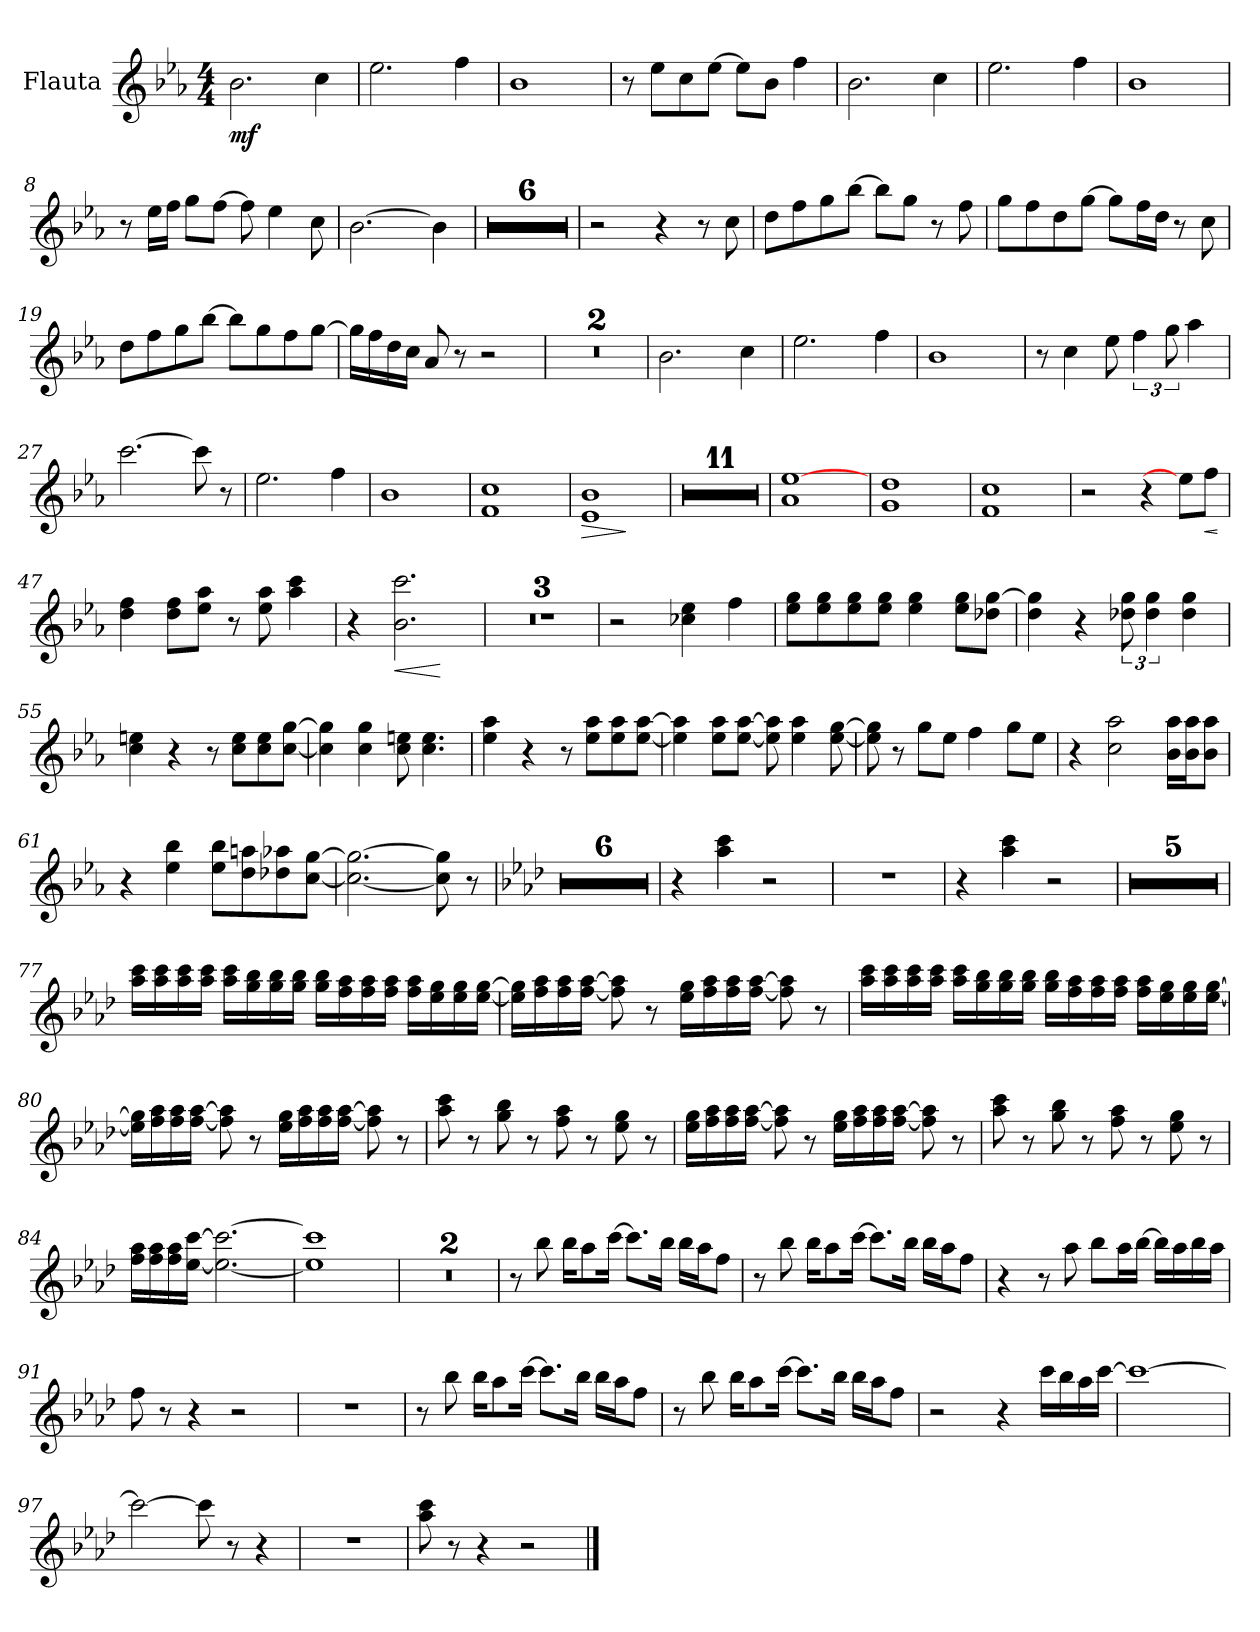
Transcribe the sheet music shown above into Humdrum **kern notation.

**kern	**dynam
*part1	*part1
*staff1	*staff1
*I"Flauta	*
*I'Fl.	*
*clefG2	*
*k[b-e-a-]	*
*M4/4	*
=1	=1
!	!LO:DY:b
2.b-\	mf
4cc\	.
=2	=2
2.ee-\	.
4ff\	.
=3	=3
1b-	.
=4	=4
8r	.
8ee-\L	.
8cc\	.
[8ee-\J	.
8ee-\L]	.
8b-\J	.
4ff\	.
=5	=5
2.b-\	.
4cc\	.
=6	=6
2.ee-\	.
4ff\	.
=7	=7
1b-	.
=8	=8
8r	.
16ee-\LL	.
16ff\JJ	.
8gg\L	.
[8ff\J	.
8ff\]	.
4ee-\	.
8cc\	.
=9	=9
[2.b-\	.
4b-\]	.
=10	=10
1r	.
=11	=11
1r	.
=12	=12
1r	.
=13	=13
1r	.
!!LO:LB:g=z
=14	=14
1r	.
=15	=15
1r	.
=16	=16
2r	.
4r	.
8r	.
8cc\	.
=17	=17
8dd\L	.
8ff\	.
8gg\	.
[8bb-\J	.
8bb-\L]	.
8gg\J	.
8r	.
8ff\	.
=18	=18
8gg\L	.
8ff\	.
8dd\	.
[8gg\J	.
8gg\L]	.
16ff\L	.
16dd\JJ	.
8r	.
8cc\	.
=19	=19
8dd\L	.
8ff\	.
8gg\	.
[8bb-\J	.
8bb-\L]	.
8gg\	.
8ff\	.
[8gg\J	.
=20	=20
16gg\LL]	.
16ff\	.
16dd\	.
16cc\JJ	.
8a-/	.
8r	.
2r	.
=21	=21
1r	.
=22	=22
1r	.
!!LO:LB:g=z
=23	=23
2.b-\	.
4cc\	.
=24	=24
2.ee-\	.
4ff\	.
=25	=25
1b-	.
=26	=26
8r	.
4cc\	.
8ee-\	.
6ff\	.
12gg\	.
4aa-\	.
=27	=27
[2.ccc\	.
8ccc\]	.
8r	.
=28	=28
2.ee-\	.
4ff\	.
=29	=29
1b-	.
=30	=30
1f 1cc	.
=31	=31
!	!LO:HP:b
1e- 1b-	>
.	]
=32	=32
1r	.
=33	=33
1r	.
=34	=34
1r	.
=35	=35
1r	.
=36	=36
1r	.
=37	=37
1r	.
=38	=38
1r	.
!!LO:LB:g=z
=39	=39
1r	.
=40	=40
1r	.
=41	=41
1r	.
=42	=42
1r	.
=43	=43
1a- [1ee-	.
=44	=44
1g 1dd	.
=45	=45
1f 1cc	.
=46	=46
2r	.
4r	.
8ee-\L]	.
!	!LO:HP:b
8ff\J	<
.	[
=47	=47
4dd\ 4ff\	.
8dd\ 8ff\L	.
8ee-\ 8aa-\J	.
8r	.
8ee-\ 8aa-\	.
4aa-\ 4ccc\	.
=48	=48
4r	.
!	!LO:HP:b
2.b-\ 2.ccc\	<
.	[
=49	=49
1r	.
=50	=50
1r	.
=51	=51
1r	.
=52	=52
2r	.
4cc-X\ 4ee-\	.
4ff\	.
!!LO:LB:g=z
=53	=53
8ee-\ 8gg\L	.
8ee-\ 8gg\	.
8ee-\ 8gg\	.
8ee-\ 8gg\J	.
4ee-\ 4gg\	.
8ee-\ 8gg\L	.
8dd-X\ [8gg\J	.
=54	=54
4dd\ 4gg\]	.
4r	.
12dd-X\ 12gg\	.
6dd-\ 6gg\	.
4dd-\ 4gg\	.
=55	=55
4cc\ 4een\	.
4r	.
8r	.
8cc\ 8ee\L	.
8cc\ 8ee\	.
[8cc\ [8gg\J	.
=56	=56
4cc\] 4gg\]	.
4cc\ 4gg\	.
8cc\ 8een\	.
4.cc\ 4.ee\	.
=57	=57
4ee-\ 4aa-\	.
4r	.
8r	.
8ee-\ 8aa-\L	.
8ee-\ 8aa-\	.
[8ee-\ [8aa-\J	.
=58	=58
4ee-\] 4aa-\]	.
8ee-\ 8aa-\L	.
[8ee-\ [8aa-\J	.
8ee-\] 8aa-\]	.
4ee-\ 4aa-\	.
[8ee-\ [8gg\	.
=59	=59
8ee-\] 8gg\]	.
8r	.
8gg\L	.
8ee-\J	.
4ff\	.
8gg\L	.
8ee-\J	.
!!LO:LB:g=z
=60	=60
4r	.
2cc\ 2aa-\	.
16b-\ 16aa-\LL	.
16b-\ 16aa-\J	.
8b-\ 8aa-\J	.
=61	=61
4r	.
4ee-\ 4bb-\	.
8ee-\ 8bb-\L	.
8dd\ 8aan\	.
8dd-X\ 8aa-X\	.
[8cc\ [8gg\J	.
=62	=62
2.cc\_ 2.gg\_	.
8cc\] 8gg\]	.
8r	.
=63	=63
*k[b-e-a-d-]	*
1r	.
=64	=64
1r	.
=65	=65
1r	.
=66	=66
1r	.
=67	=67
1r	.
=68	=68
1r	.
=69	=69
4r	.
4aa-\ 4ccc\	.
2r	.
=70	=70
1r	.
=71	=71
4r	.
4aa-\ 4ccc\	.
2r	.
!!LO:LB:g=z
=72	=72
1r	.
=73	=73
1r	.
=74	=74
1r	.
=75	=75
1r	.
=76	=76
1r	.
=77	=77
16aa-\ 16ccc\LL	.
16aa-\ 16ccc\	.
16aa-\ 16ccc\	.
16aa-\ 16ccc\JJ	.
16aa-\ 16ccc\LL	.
16gg\ 16bb-\	.
16gg\ 16bb-\	.
16gg\ 16bb-\JJ	.
16gg\ 16bb-\LL	.
16ff\ 16aa-\	.
16ff\ 16aa-\	.
16ff\ 16aa-\JJ	.
16ff\ 16aa-\LL	.
16ee-\ 16gg\	.
16ee-\ 16gg\	.
[16ee-\ [16gg\JJ	.
=78	=78
16ee-\] 16gg\]LL	.
16ff\ 16aa-\	.
16ff\ 16aa-\	.
[16ff\ [16aa-\JJ	.
8ff\] 8aa-\]	.
8r	.
16ee-\ 16gg\LL	.
16ff\ 16aa-\	.
16ff\ 16aa-\	.
[16ff\ [16aa-\JJ	.
8ff\] 8aa-\]	.
8r	.
!!LO:LB:g=z
=79	=79
16aa-\ 16ccc\LL	.
16aa-\ 16ccc\	.
16aa-\ 16ccc\	.
16aa-\ 16ccc\JJ	.
16aa-\ 16ccc\LL	.
16gg\ 16bb-\	.
16gg\ 16bb-\	.
16gg\ 16bb-\JJ	.
16gg\ 16bb-\LL	.
16ff\ 16aa-\	.
16ff\ 16aa-\	.
16ff\ 16aa-\JJ	.
16ff\ 16aa-\LL	.
16ee-\ 16gg\	.
16ee-\ 16gg\	.
[16ee-\ [16gg\JJ	.
=80	=80
16ee-\] 16gg\]LL	.
16ff\ 16aa-\	.
16ff\ 16aa-\	.
[16ff\ [16aa-\JJ	.
8ff\] 8aa-\]	.
8r	.
16ee-\ 16gg\LL	.
16ff\ 16aa-\	.
16ff\ 16aa-\	.
[16ff\ [16aa-\JJ	.
8ff\] 8aa-\]	.
8r	.
=81	=81
8aa-\ 8ccc\	.
8r	.
8gg\ 8bb-\	.
8r	.
8ff\ 8aa-\	.
8r	.
8ee-\ 8gg\	.
8r	.
!!LO:LB:g=z
=82	=82
16ee-\ 16gg\LL	.
16ff\ 16aa-\	.
16ff\ 16aa-\	.
[16ff\ [16aa-\JJ	.
8ff\] 8aa-\]	.
8r	.
16ee-\ 16gg\LL	.
16ff\ 16aa-\	.
16ff\ 16aa-\	.
[16ff\ [16aa-\JJ	.
8ff\] 8aa-\]	.
8r	.
=83	=83
8aa-\ 8ccc\	.
8r	.
8gg\ 8bb-\	.
8r	.
8ff\ 8aa-\	.
8r	.
8ee-\ 8gg\	.
8r	.
=84	=84
16ff\ 16aa-\LL	.
16ff\ 16aa-\	.
16ff\ 16aa-\	.
[16ee-\ [16ccc\JJ	.
2.ee-\_ 2.ccc\_	.
=85	=85
1ee-] 1ccc]	.
=86	=86
1r	.
=87	=87
1r	.
!!LO:LB:g=z
=88	=88
8r	.
8bb-\	.
16bb-\KL	.
8aa-\	.
[16ccc\Jk	.
8.ccc\L]	.
16bb-\Jk	.
16bb-\LL	.
16aa-\J	.
8ff\J	.
=89	=89
8r	.
8bb-\	.
16bb-\KL	.
8aa-\	.
[16ccc\Jk	.
8.ccc\L]	.
16bb-\Jk	.
16bb-\LL	.
16aa-\J	.
8ff\J	.
=90	=90
4r	.
8r	.
8aa-\	.
8bb-\L	.
16aa-\L	.
[16bb-\JJ	.
16bb-\LL]	.
16aa-\	.
16bb-\	.
16aa-\JJ	.
=91	=91
8ff\	.
8r	.
4r	.
2r	.
=92	=92
1r	.
!!LO:LB:g=z
=93	=93
8r	.
8bb-\	.
16bb-\KL	.
8aa-\	.
[16ccc\Jk	.
8.ccc\L]	.
16bb-\Jk	.
16bb-\LL	.
16aa-\J	.
8ff\J	.
=94	=94
8r	.
8bb-\	.
16bb-\KL	.
8aa-\	.
[16ccc\Jk	.
8.ccc\L]	.
16bb-\Jk	.
16bb-\LL	.
16aa-\J	.
8ff\J	.
=95	=95
2r	.
4r	.
16ccc\LL	.
16bb-\	.
16aa-\	.
[16ccc\JJ	.
=96	=96
1ccc_	.
=97	=97
2ccc\_	.
8ccc\]	.
8r	.
4r	.
=98	=98
1r	.
=99	=99
8aa-\ 8ccc\	.
8r	.
4r	.
2r	.
==	==
*-	*-
